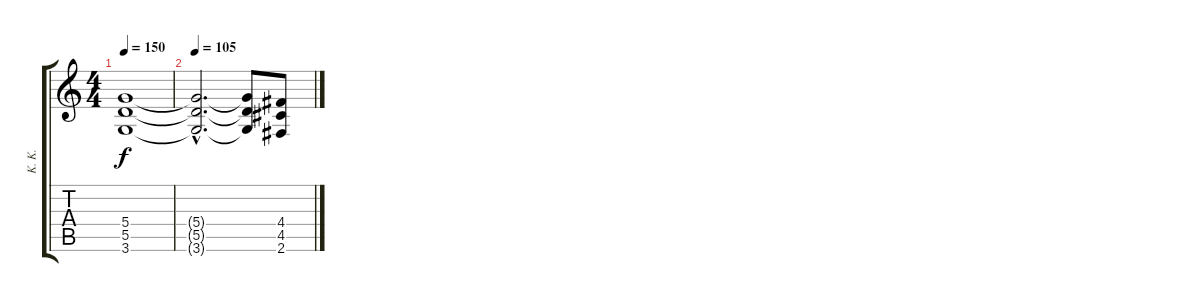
\track ("K. K." "K. K.") {instrument distortionguitar}
\staff {score tabs}
\tuning (E4 B3 G3 D3 A2 E2) {hide}
\ts (4 4)
\tempo 150
\clef g2
\ks c
(5.4{t} 5.5{t} 3.6{t}).1{dy f} |
\tempo 105
(5.4{hac t} 5.5{hac t} 3.6{hac t}).2{d} (5.4{t} 5.5{t} 3.6{t}).8 (4.4 4.5 2.6).8
